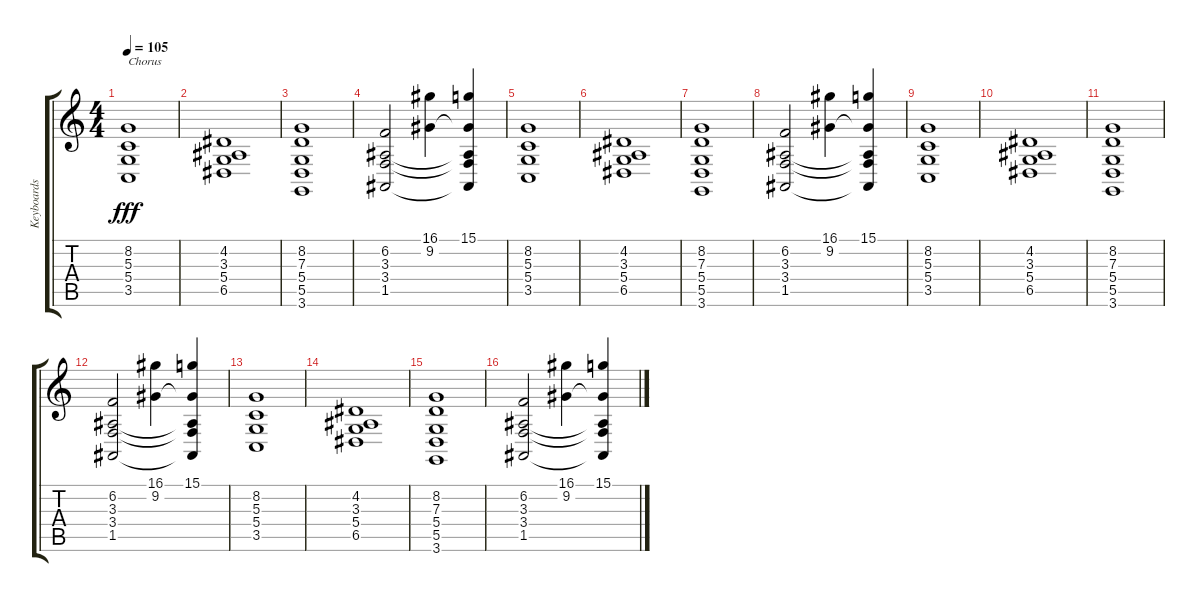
\track ("Keyboards 4" "Keyboards ") {instrument synthstrings1}
\staff {score tabs}
\tuning (E4 B3 G3 D3 A2 E2) {hide}
\ts (4 4)
\tempo 105
\clef g2
\ks c
(8.2 5.3 5.4 3.5).1{txt "Chorus" dy fff volume 13 balance 8 instrument synthstrings1} |
(4.2 3.3 5.4 6.5).1 |
(8.2 7.3 5.4 5.5 3.6).1 |
(6.2 3.3 3.4 1.5).2 (16.1 9.2).4{volume 16 balance 14 instrument synthstrings1} (15.1 9.2{t} 3.3{t} 3.4{t} 1.5{t}).4 |
(8.2 5.3 5.4 3.5).1{volume 13 balance 8 instrument synthstrings1} |
(4.2 3.3 5.4 6.5).1 |
(8.2 7.3 5.4 5.5 3.6).1 |
(6.2 3.3 3.4 1.5).2 (16.1 9.2).4{volume 16 balance 14 instrument synthstrings1} (15.1 9.2{t} 3.3{t} 3.4{t} 1.5{t}).4 |
(8.2 5.3 5.4 3.5).1{volume 13 balance 8 instrument synthstrings1} |
(4.2 3.3 5.4 6.5).1 |
(8.2 7.3 5.4 5.5 3.6).1 |
(6.2 3.3 3.4 1.5).2 (16.1 9.2).4{volume 16 balance 14 instrument synthstrings1} (15.1 9.2{t} 3.3{t} 3.4{t} 1.5{t}).4 |
(8.2 5.3 5.4 3.5).1{volume 13 balance 8 instrument synthstrings1} |
(4.2 3.3 5.4 6.5).1 |
(8.2 7.3 5.4 5.5 3.6).1 |
(6.2 3.3 3.4 1.5).2 (16.1 9.2).4{volume 16 balance 14 instrument synthstrings1} (15.1 9.2{t} 3.3{t} 3.4{t} 1.5{t}).4
